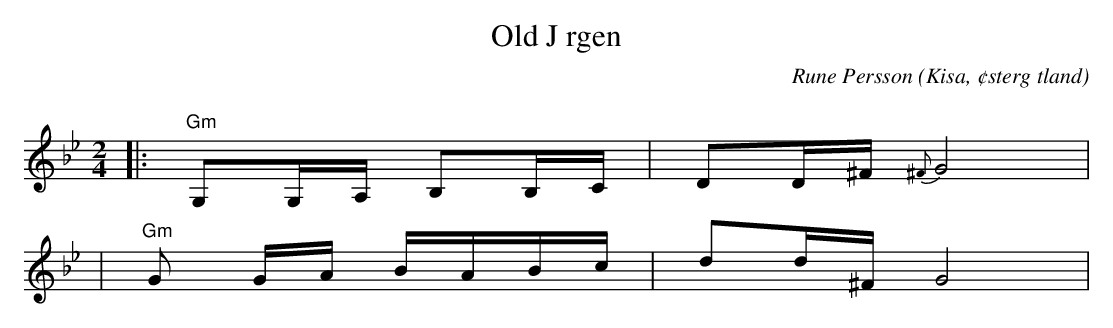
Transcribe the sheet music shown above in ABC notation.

X:1
T:Old J rgen
C:Rune Persson
O:Kisa, ¢sterg tland
Q:60
M:2/4
L:1/8
K:Gm
|:"Gm"G,G,/A,/ B,B,/C/|DD/^F/ {^F}G4|
|"Gm"G G/A/ B/A/B/c/|dd/^F/ G4|
